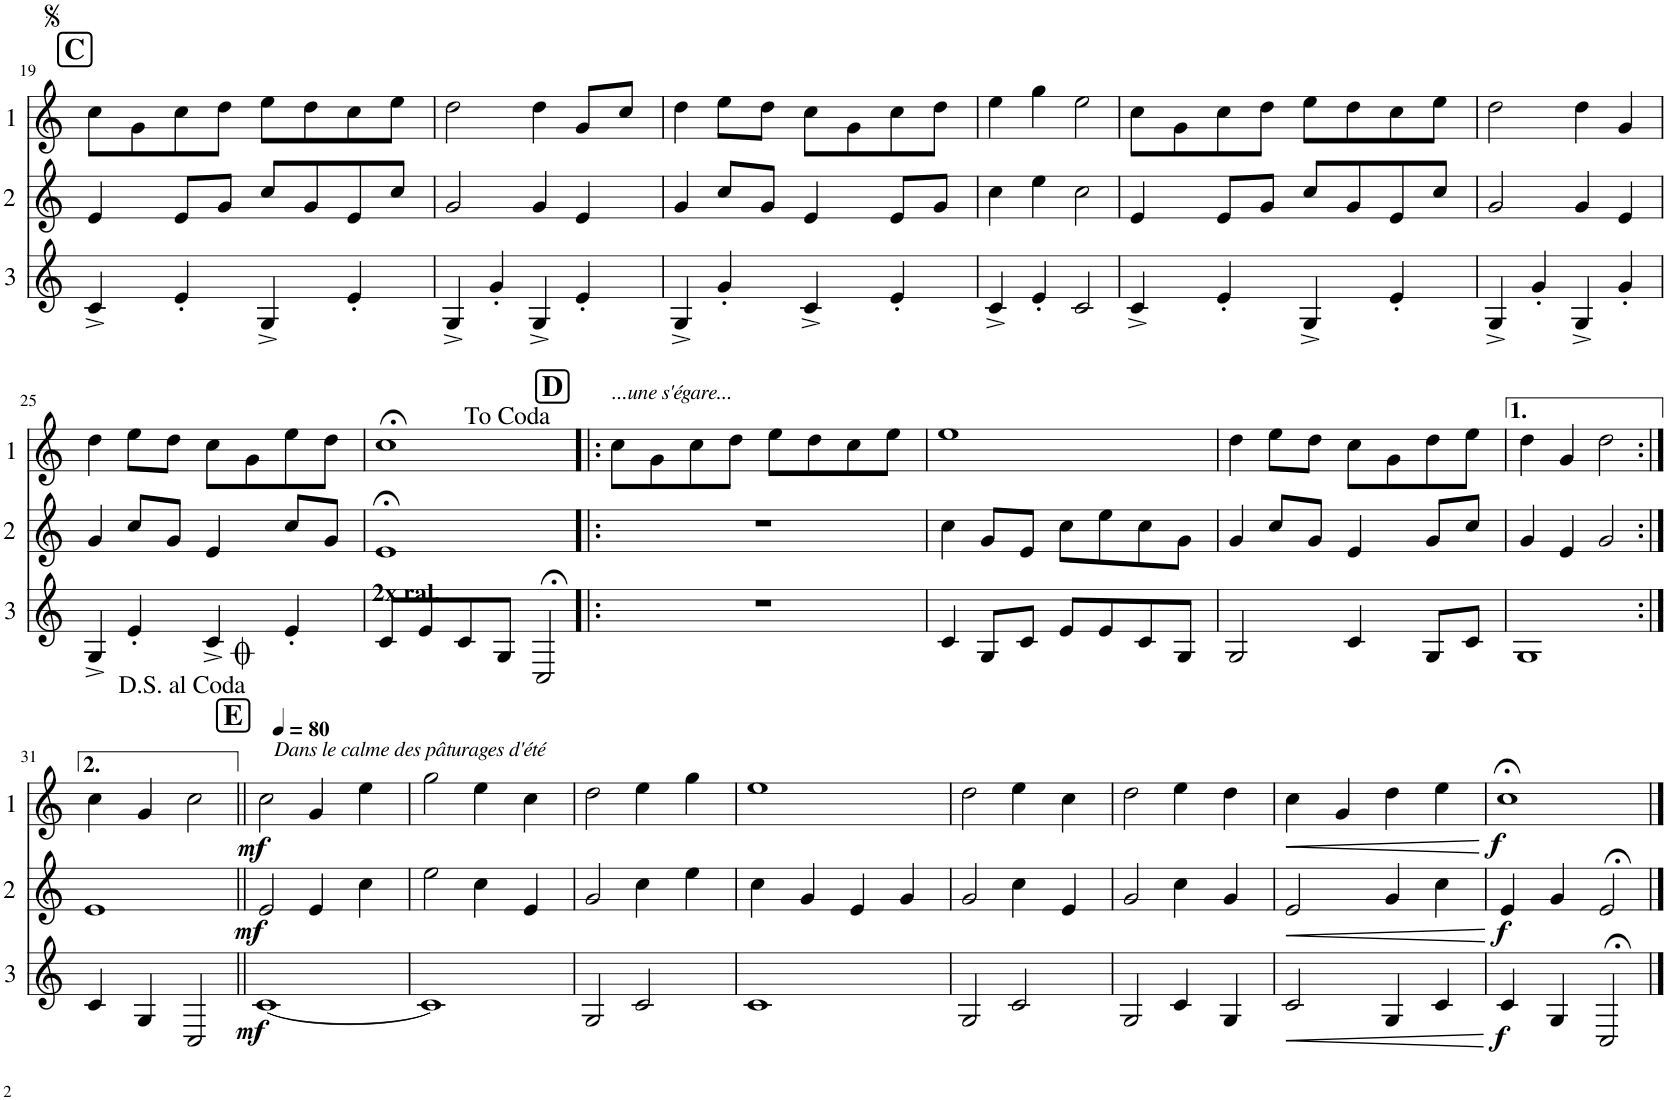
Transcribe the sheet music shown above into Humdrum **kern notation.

**kern	**dynam	**kern	**dynam	**kern	**dynam
*part3	*part3	*part2	*part2	*part1	*part1
*staff3	*staff3	*staff2	*staff2	*staff1	*staff1
*I"Cor 3	*	*I"Cor 2	*	*I"Cor 1	*
!!LO:PB:g=z
*clefG2	*	*clefG2	*	*clefG2	*
*Trd4c7	*	*Trd4c7	*	*Trd4c7	*
*k[]	*	*k[]	*	*k[]	*
*M4/4	*	*M4/4	*	*M4/4	*
!!LO:REH:place=s1:a:B:cj:fs=14:t=C
=19	=19	=19	=19	=19	=19
4c^/	.	4e/	.	8cc\L	.
.	.	.	.	8g\	.
4e'/	.	8e/L	.	8cc\	.
.	.	8g/J	.	8dd\J	.
4G^/	.	8cc/L	.	8ee\L	.
.	.	8g/	.	8dd\	.
4e'/	.	8e/	.	8cc\	.
.	.	8cc/J	.	8ee\J	.
=20	=20	=20	=20	=20	=20
4G^/	.	2g/	.	2dd\	.
4g'/	.	.	.	.	.
4G^/	.	4g/	.	4dd\	.
4e'/	.	4e/	.	8g/L	.
.	.	.	.	8cc/J	.
=21	=21	=21	=21	=21	=21
4G^/	.	4g/	.	4dd\	.
4g'/	.	8cc/L	.	8ee\L	.
.	.	8g/J	.	8dd\J	.
4c^/	.	4e/	.	8cc\L	.
.	.	.	.	8g\	.
4e'/	.	8e/L	.	8cc\	.
.	.	8g/J	.	8dd\J	.
=22	=22	=22	=22	=22	=22
4c^/	.	4cc\	.	4ee\	.
4e'/	.	4ee\	.	4gg\	.
2c/	.	2cc\	.	2ee\	.
=23	=23	=23	=23	=23	=23
4c^/	.	4e/	.	8cc\L	.
.	.	.	.	8g\	.
4e'/	.	8e/L	.	8cc\	.
.	.	8g/J	.	8dd\J	.
4G^/	.	8cc/L	.	8ee\L	.
.	.	8g/	.	8dd\	.
4e'/	.	8e/	.	8cc\	.
.	.	8cc/J	.	8ee\J	.
=24	=24	=24	=24	=24	=24
4G^/	.	2g/	.	2dd\	.
4g'/	.	.	.	.	.
4G^/	.	4g/	.	4dd\	.
4g'/	.	4e/	.	4g/	.
!!LO:LB:g=z
=25	=25	=25	=25	=25	=25
4G^/	.	4g/	.	4dd\	.
4e'/	.	8cc/L	.	8ee\L	.
.	.	8g/J	.	8dd\J	.
4c^/	.	4e/	.	8cc\L	.
.	.	.	.	8g\	.
4e'/	.	8cc/L	.	8ee\	.
.	.	8g/J	.	8dd\J	.
=26	=26	=26	=26	=26	=26
!LO:TX:a:B:t=2x ral.	!	!	!	!	!
8c/L	.	1e;<	.	1cc;<	.
8e/	.	.	.	.	.
8c/	.	.	.	.	.
8G/J	.	.	.	.	.
2C;</	.	.	.	.	.
!!LO:REH:place=s1:a:B:cj:fs=14:t=D
=27!|:	=27!|:	=27!|:	=27!|:	=27!|:	=27!|:
!	!	!	!	!LO:TX:a:i:t=...une s'égare...	!
1r	.	1r	.	8cc\L	.
.	.	.	.	8g\	.
.	.	.	.	8cc\	.
.	.	.	.	8dd\J	.
.	.	.	.	8ee\L	.
.	.	.	.	8dd\	.
.	.	.	.	8cc\	.
.	.	.	.	8ee\J	.
=28	=28	=28	=28	=28	=28
4c/	.	4cc\	.	1ee	.
8G/L	.	8g/L	.	.	.
8c/J	.	8e/J	.	.	.
8e/L	.	8cc\L	.	.	.
8e/	.	8ee\	.	.	.
8c/	.	8cc\	.	.	.
8G/J	.	8g\J	.	.	.
=29	=29	=29	=29	=29	=29
2G/	.	4g/	.	4dd\	.
.	.	8cc/L	.	8ee\L	.
.	.	8g/J	.	8dd\J	.
4c/	.	4e/	.	8cc\L	.
.	.	.	.	8g\	.
8G/L	.	8g/L	.	8dd\	.
8c/J	.	8cc/J	.	8ee\J	.
=30	=30	=30	=30	=30	=30
1G	.	4g/	.	4dd\	.
.	.	4e/	.	4g/	.
.	.	2g/	.	2dd\	.
!!LO:LB:g=z
=31:|!	=31:|!	=31:|!	=31:|!	=31:|!	=31:|!
4c/	.	1e	.	4cc\	.
4G/	.	.	.	4g/	.
2C/	.	.	.	2cc\	.
=32||	=32||	=32||	=32||	=32||	=32||
!!LO:REH:place=s1:a:B:cj:fs=14:t=E
*	*	*	*	*MM80	*
!	!	!	!	!LO:TX:a:i:t=Dans le calme des pâturages d'été	!
!	!LO:DY:b	!	!LO:DY:b	!	!LO:DY:b
[1c	mf	2e/	mf	2cc\	mf
.	.	4e/	.	4g/	.
.	.	4cc\	.	4ee\	.
=33	=33	=33	=33	=33	=33
1c]	.	2ee\	.	2gg\	.
.	.	4cc\	.	4ee\	.
.	.	4e/	.	4cc\	.
=34	=34	=34	=34	=34	=34
2G/	.	2g/	.	2dd\	.
2c/	.	4cc\	.	4ee\	.
.	.	4ee\	.	4gg\	.
=35	=35	=35	=35	=35	=35
1c	.	4cc\	.	1ee	.
.	.	4g/	.	.	.
.	.	4e/	.	.	.
.	.	4g/	.	.	.
=36	=36	=36	=36	=36	=36
2G/	.	2g/	.	2dd\	.
2c/	.	4cc\	.	4ee\	.
.	.	4e/	.	4cc\	.
=37	=37	=37	=37	=37	=37
2G/	.	2g/	.	2dd\	.
4c/	.	4cc\	.	4ee\	.
4G/	.	4g/	.	4dd\	.
=38	=38	=38	=38	=38	=38
!	!LO:HP:b	!	!LO:HP:b	!	!LO:HP:b
2c/	<	2e/	<	4cc\	<
.	.	.	.	4g/	.
4G/	.	4g/	.	4dd\	.
4c/	.	4cc\	.	4ee\	.
.	[	.	[	.	[
=39	=39	=39	=39	=39	=39
!	!LO:DY:b	!	!LO:DY:b	!	!LO:DY:b
4c/	f	4e/	f	1cc;<	f
4G/	.	4g/	.	.	.
2C;</	.	2e;</	.	.	.
==	==	==	==	==	==
*-	*-	*-	*-	*-	*-
